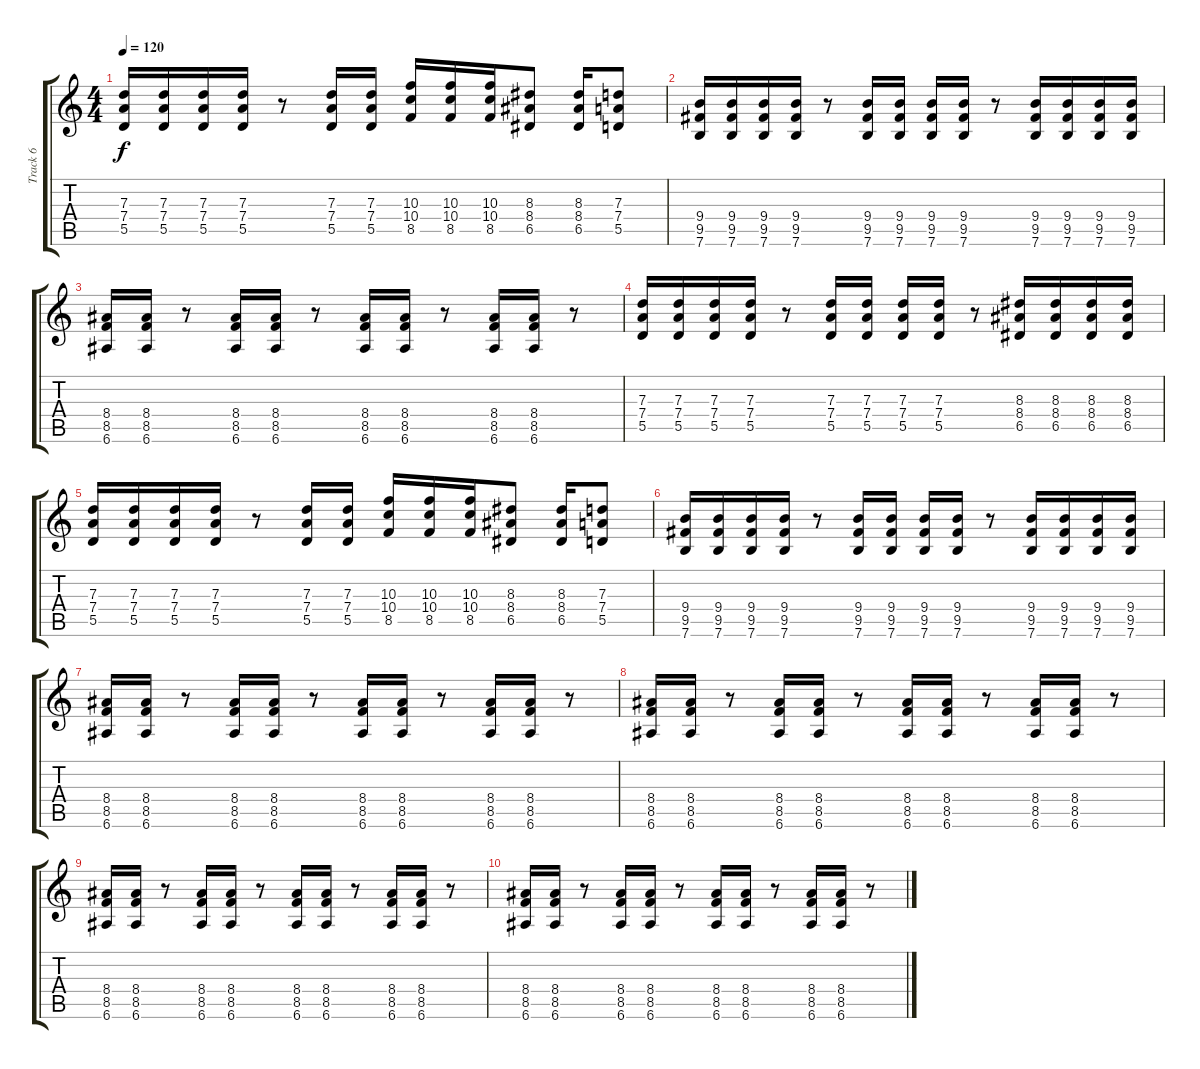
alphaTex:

\track ("Track 6" "Track 6") {instrument overdrivenguitar}
\staff {score tabs}
\tuning (E4 B3 G3 D3 A2 E2) {hide}
\ts (4 4)
\tempo 120
\clef g2
\ks c
(7.3 7.4 5.5).16{dy f} (7.3 7.4 5.5).16 (7.3 7.4 5.5).16 (7.3 7.4 5.5).16 r.8 (7.3 7.4 5.5).16 (7.3 7.4 5.5).16 (10.3 10.4 8.5).16 (10.3 10.4 8.5).16 (10.3 10.4 8.5).16 (8.3 8.4 6.5).8 (8.3 8.4 6.5).16 (7.3 7.4 5.5).8 |
(9.4 9.5 7.6).16 (9.4 9.5 7.6).16 (9.4 9.5 7.6).16 (9.4 9.5 7.6).16 r.8 (9.4 9.5 7.6).16 (9.4 9.5 7.6).16 (9.4 9.5 7.6).16 (9.4 9.5 7.6).16 r.8 (9.4 9.5 7.6).16 (9.4 9.5 7.6).16 (9.4 9.5 7.6).16 (9.4 9.5 7.6).16 |
(8.4 8.5 6.6).16 (8.4 8.5 6.6).16 r.8 (8.4 8.5 6.6).16 (8.4 8.5 6.6).16 r.8 (8.4 8.5 6.6).16 (8.4 8.5 6.6).16 r.8 (8.4 8.5 6.6).16 (8.4 8.5 6.6).16 r.8 |
(7.3 7.4 5.5).16 (7.3 7.4 5.5).16 (7.3 7.4 5.5).16 (7.3 7.4 5.5).16 r.8 (7.3 7.4 5.5).16 (7.3 7.4 5.5).16 (7.3 7.4 5.5).16 (7.3 7.4 5.5).16 r.8 (8.3 8.4 6.5).16 (8.3 8.4 6.5).16 (8.3 8.4 6.5).16 (8.3 8.4 6.5).16 |
(7.3 7.4 5.5).16 (7.3 7.4 5.5).16 (7.3 7.4 5.5).16 (7.3 7.4 5.5).16 r.8 (7.3 7.4 5.5).16 (7.3 7.4 5.5).16 (10.3 10.4 8.5).16 (10.3 10.4 8.5).16 (10.3 10.4 8.5).16 (8.3 8.4 6.5).8 (8.3 8.4 6.5).16 (7.3 7.4 5.5).8 |
(9.4 9.5 7.6).16 (9.4 9.5 7.6).16 (9.4 9.5 7.6).16 (9.4 9.5 7.6).16 r.8 (9.4 9.5 7.6).16 (9.4 9.5 7.6).16 (9.4 9.5 7.6).16 (9.4 9.5 7.6).16 r.8 (9.4 9.5 7.6).16 (9.4 9.5 7.6).16 (9.4 9.5 7.6).16 (9.4 9.5 7.6).16 |
(8.4 8.5 6.6).16 (8.4 8.5 6.6).16 r.8 (8.4 8.5 6.6).16 (8.4 8.5 6.6).16 r.8 (8.4 8.5 6.6).16 (8.4 8.5 6.6).16 r.8 (8.4 8.5 6.6).16 (8.4 8.5 6.6).16 r.8 |
(8.4 8.5 6.6).16 (8.4 8.5 6.6).16 r.8 (8.4 8.5 6.6).16 (8.4 8.5 6.6).16 r.8 (8.4 8.5 6.6).16 (8.4 8.5 6.6).16 r.8 (8.4 8.5 6.6).16 (8.4 8.5 6.6).16 r.8 |
(8.4 8.5 6.6).16 (8.4 8.5 6.6).16 r.8 (8.4 8.5 6.6).16 (8.4 8.5 6.6).16 r.8 (8.4 8.5 6.6).16 (8.4 8.5 6.6).16 r.8 (8.4 8.5 6.6).16 (8.4 8.5 6.6).16 r.8 |
(8.4 8.5 6.6).16 (8.4 8.5 6.6).16 r.8 (8.4 8.5 6.6).16 (8.4 8.5 6.6).16 r.8 (8.4 8.5 6.6).16 (8.4 8.5 6.6).16 r.8 (8.4 8.5 6.6).16 (8.4 8.5 6.6).16 r.8
